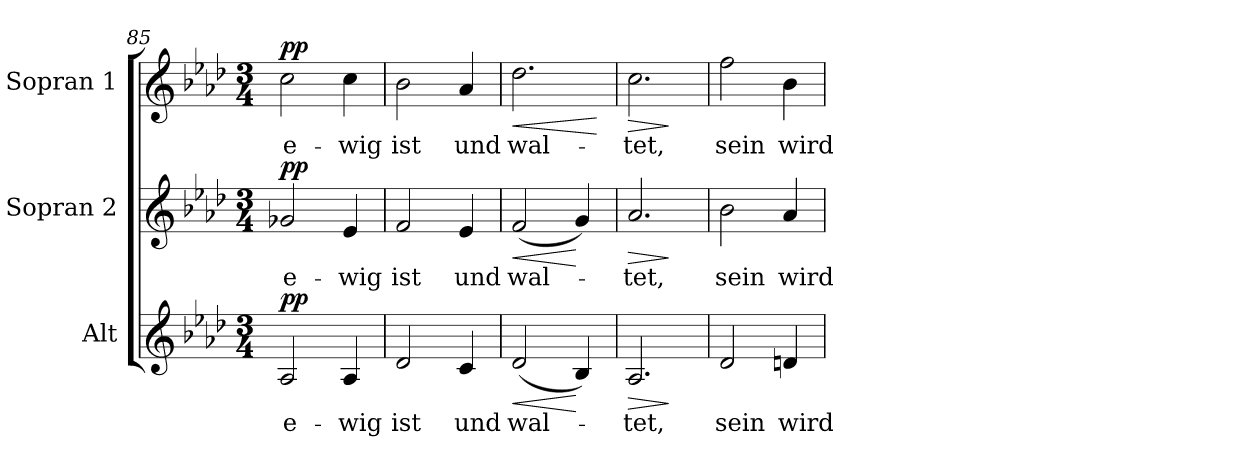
**kern	**text	**dynam	**kern	**text	**dynam	**kern	**text	**dynam
*part3	*part3	*part3	*part2	*part2	*part2	*part1	*part1	*part1
*staff3	*staff3	*staff3	*staff2	*staff2	*staff2	*staff1	*staff1	*staff1
*I"Alt	*	*	*I"Sopran 2	*	*	*I"Sopran 1	*	*
!!LO:PB:g=z
*clefG2	*	*	*clefG2	*	*	*clefG2	*	*
*k[b-e-a-d-]	*	*	*k[b-e-a-d-]	*	*	*k[b-e-a-d-]	*	*
*A-:	*	*	*A-:	*	*	*A-:	*	*
*M3/4	*	*	*M3/4	*	*	*M3/4	*	*
=85	=85	=85	=85	=85	=85	=85	=85	=85
!	!LO:LY:b	!LO:DY:a	!	!LO:LY:b	!LO:DY:a	!	!LO:LY:b	!LO:DY:a
2A-/	e-	pp	2g-X/	e-	pp	2cc\	e-	pp
!	!LO:LY:b	!	!	!LO:LY:b	!	!	!LO:LY:b	!
4A-/	-wig	.	4e-/	-wig	.	4cc\	-wig	.
=86	=86	=86	=86	=86	=86	=86	=86	=86
!	!LO:LY:b	!	!	!LO:LY:b	!	!	!LO:LY:b	!
2d-/	ist	.	2f/	ist	.	2b-\	ist	.
!	!LO:LY:b	!	!	!LO:LY:b	!	!	!LO:LY:b	!
4c/	und	.	4e-/	und	.	4a-/	und	.
=87	=87	=87	=87	=87	=87	=87	=87	=87
!	!LO:LY:b	!LO:HP:b	!	!LO:LY:b	!LO:HP:b	!	!LO:LY:b	!LO:HP:b
(<2d-/	wal-	<	(<2f/	wal-	<	2.dd-\	wal-	<
4B-/)	.	[	4g/)	.	[	.	.	.
.	.	.	.	.	.	.	.	[
=88	=88	=88	=88	=88	=88	=88	=88	=88
!	!LO:LY:b	!LO:HP:b	!	!LO:LY:b	!LO:HP:b	!	!LO:LY:b	!LO:HP:b
2.A-/	-tet,	>	2.a-/	-tet,	>	2.cc\	-tet,	>
.	.	]	.	.	]	.	.	]
=89	=89	=89	=89	=89	=89	=89	=89	=89
!	!LO:LY:b	!	!	!LO:LY:b	!	!	!LO:LY:b	!
2d-/	sein	.	2b-\	sein	.	2ff\	sein	.
!	!LO:LY:b	!	!	!LO:LY:b	!	!	!LO:LY:b	!
4dn/	wird	.	4a-/	wird	.	4b-\	wird	.
=	=	=	=	=	=	=	=	=
*-	*-	*-	*-	*-	*-	*-	*-	*-
